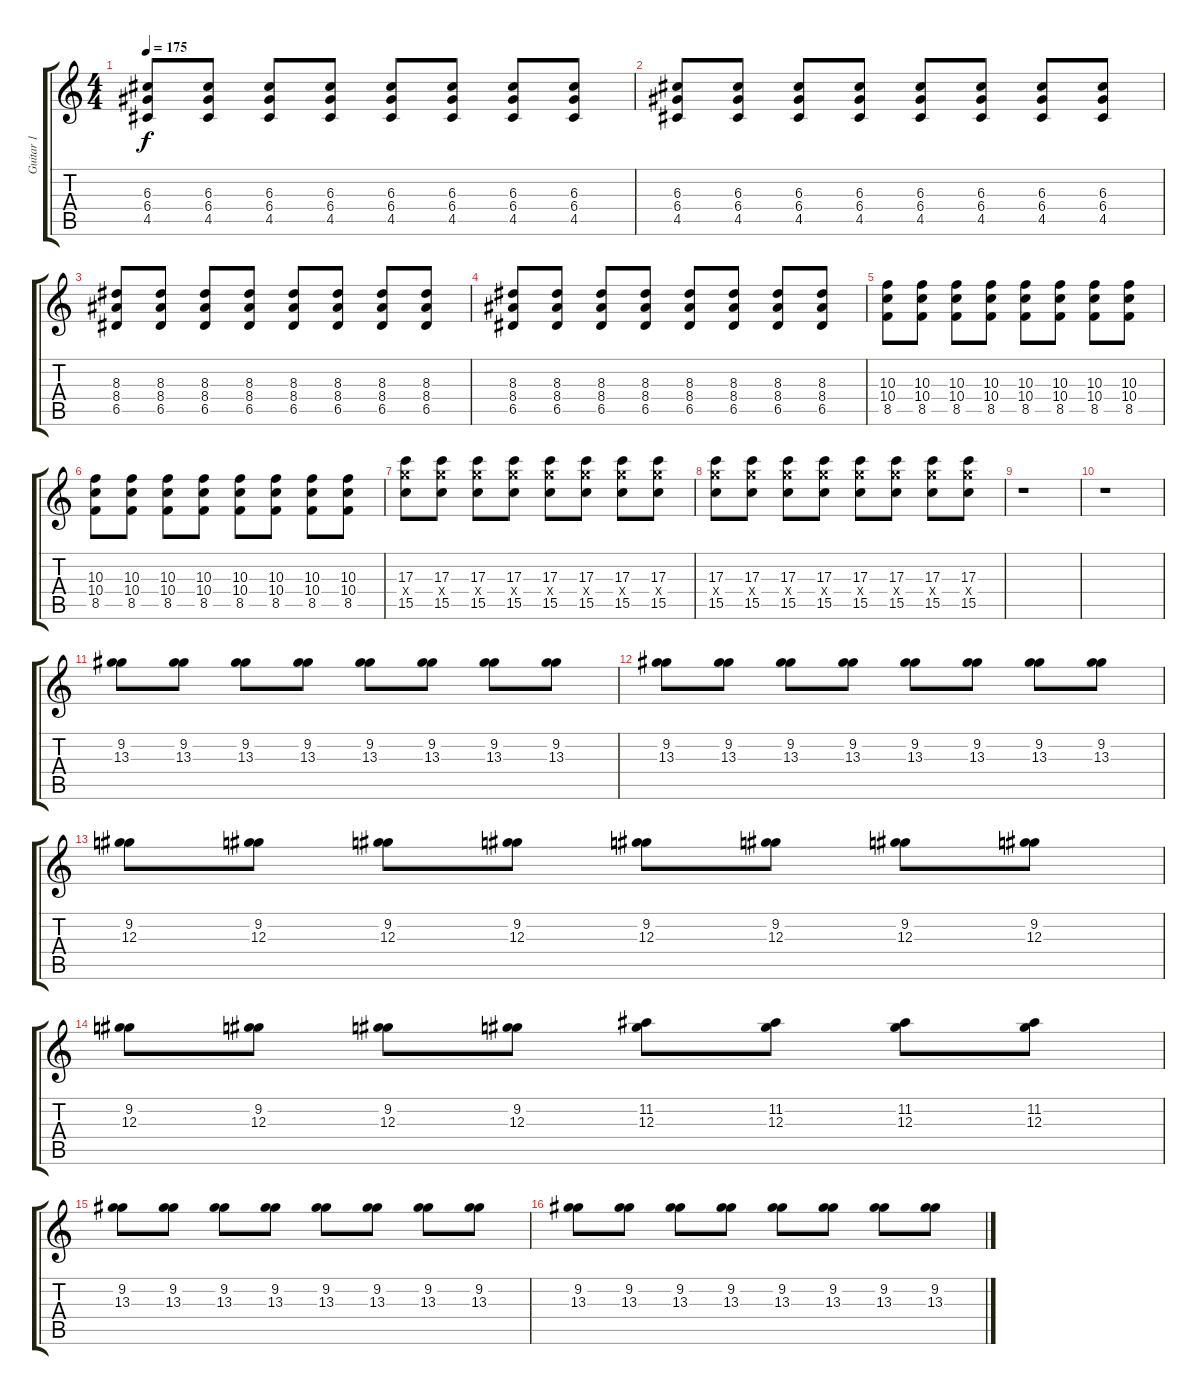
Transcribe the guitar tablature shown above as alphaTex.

\track ("Guitar 1" "Guitar 1") {instrument overdrivenguitar}
\staff {score tabs}
\tuning (E4 B3 G3 D3 A2 E2) {hide}
\ts (4 4)
\tempo 175
\clef g2
\ks c
(6.3 6.4 4.5).8{dy f} (6.3 6.4 4.5).8 (6.3 6.4 4.5).8 (6.3 6.4 4.5).8 (6.3 6.4 4.5).8 (6.3 6.4 4.5).8 (6.3 6.4 4.5).8 (6.3 6.4 4.5).8 |
(6.3 6.4 4.5).8 (6.3 6.4 4.5).8 (6.3 6.4 4.5).8 (6.3 6.4 4.5).8 (6.3 6.4 4.5).8 (6.3 6.4 4.5).8 (6.3 6.4 4.5).8 (6.3 6.4 4.5).8 |
(8.3 8.4 6.5).8 (8.3 8.4 6.5).8 (8.3 8.4 6.5).8 (8.3 8.4 6.5).8 (8.3 8.4 6.5).8 (8.3 8.4 6.5).8 (8.3 8.4 6.5).8 (8.3 8.4 6.5).8 |
(8.3 8.4 6.5).8 (8.3 8.4 6.5).8 (8.3 8.4 6.5).8 (8.3 8.4 6.5).8 (8.3 8.4 6.5).8 (8.3 8.4 6.5).8 (8.3 8.4 6.5).8 (8.3 8.4 6.5).8 |
(10.3 10.4 8.5).8 (10.3 10.4 8.5).8 (10.3 10.4 8.5).8 (10.3 10.4 8.5).8 (10.3 10.4 8.5).8 (10.3 10.4 8.5).8 (10.3 10.4 8.5).8 (10.3 10.4 8.5).8 |
(10.3 10.4 8.5).8 (10.3 10.4 8.5).8 (10.3 10.4 8.5).8 (10.3 10.4 8.5).8 (10.3 10.4 8.5).8 (10.3 10.4 8.5).8 (10.3 10.4 8.5).8 (10.3 10.4 8.5).8 |
(17.3 17.4{x} 15.5).8 (17.3 17.4{x} 15.5).8 (17.3 17.4{x} 15.5).8 (17.3 17.4{x} 15.5).8 (17.3 17.4{x} 15.5).8 (17.3 17.4{x} 15.5).8 (17.3 17.4{x} 15.5).8 (17.3 17.4{x} 15.5).8 |
(17.3 17.4{x} 15.5).8 (17.3 17.4{x} 15.5).8 (17.3 17.4{x} 15.5).8 (17.3 17.4{x} 15.5).8 (17.3 17.4{x} 15.5).8 (17.3 17.4{x} 15.5).8 (17.3 17.4{x} 15.5).8 (17.3 17.4{x} 15.5).8 |
r.1 |
r.1 |
(9.2 13.3).8{instrument overdrivenguitar} (9.2 13.3).8 (9.2 13.3).8 (9.2 13.3).8 (9.2 13.3).8 (9.2 13.3).8 (9.2 13.3).8 (9.2 13.3).8 |
(9.2 13.3).8 (9.2 13.3).8 (9.2 13.3).8 (9.2 13.3).8 (9.2 13.3).8 (9.2 13.3).8 (9.2 13.3).8 (9.2 13.3).8 |
(9.2 12.3).8 (9.2 12.3).8 (9.2 12.3).8 (9.2 12.3).8 (9.2 12.3).8 (9.2 12.3).8 (9.2 12.3).8 (9.2 12.3).8 |
(9.2 12.3).8 (9.2 12.3).8 (9.2 12.3).8 (9.2 12.3).8 (11.2 12.3).8 (11.2 12.3).8 (11.2 12.3).8 (11.2 12.3).8 |
(9.2 13.3).8 (9.2 13.3).8 (9.2 13.3).8 (9.2 13.3).8 (9.2 13.3).8 (9.2 13.3).8 (9.2 13.3).8 (9.2 13.3).8 |
(9.2 13.3).8 (9.2 13.3).8 (9.2 13.3).8 (9.2 13.3).8 (9.2 13.3).8 (9.2 13.3).8 (9.2 13.3).8 (9.2 13.3).8
